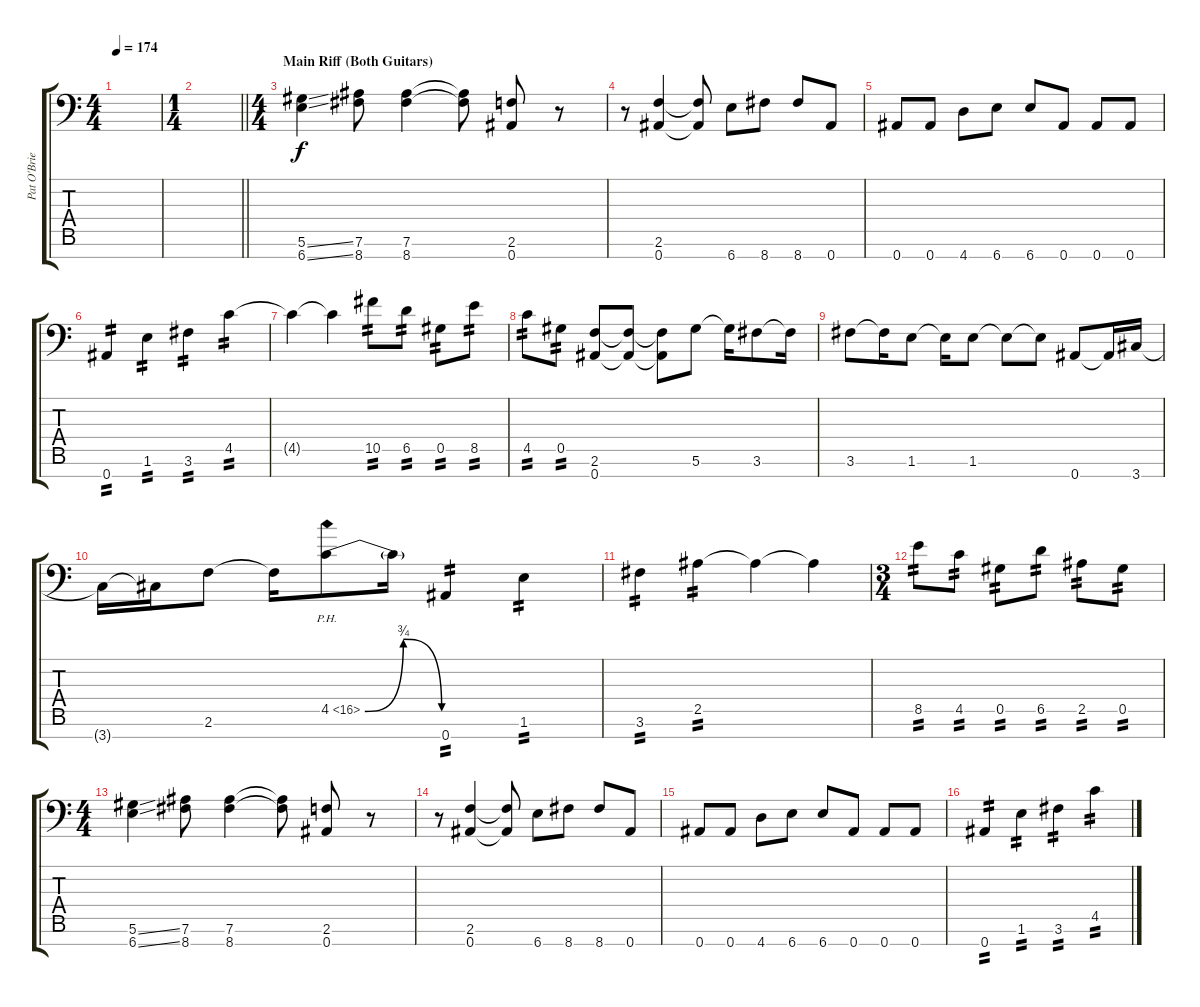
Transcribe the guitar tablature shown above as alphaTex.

\track ("Pat O'Brien" "Pat O'Brie") {instrument distortionguitar}
\staff {score tabs}
\tuning (Eb4 Bb3 Gb3 Db3 Ab2 Eb2 Bb1) {hide}
\ts (4 4)
\tempo 174
\clef f4
\ks c
|
\ts (1 4)
\barLineRight lightlight
|
\ts (4 4)
\section ("" "Main Riff (Both Guitars)")
(5.6{ss} 6.7{ss}).4 (7.6 8.7).8 (7.6 8.7).4 (7.6{t} 8.7{t}).8 (2.6 0.7).8 r.8 |
r.8 (2.6 0.7).4 (2.6{t} 0.7{t}).8 6.7.8 8.7.8 8.7.8 0.7.8 |
0.7.8 0.7.8 4.7.8 6.7.8 6.7.8 0.7.8 0.7.8 0.7.8 |
0.7.4{tp 2} 1.6.4{tp 2} 3.6.4{tp 2} 4.5.4{tp 2} |
4.5{t}.4 4.5{t}.4 10.5.8{tp 2} 6.5.8{tp 2} 0.5.8{tp 2} 8.5.8{tp 2} |
4.5.8{tp 2} 0.5.8{tp 2} (2.6 0.7).8 (2.6{t} 0.7{t}).8 (2.6{t} 0.7{t}).8 5.6.8 5.6{t}.16 3.6.8 3.6{t}.16 |
3.6.8 3.6{t}.16 1.6.8 1.6{t}.16 1.6.8 1.6{t}.8 1.6{t}.8 0.7.8 0.7{t}.16 3.7.16 |
3.7{t}.16 3.7{t}.16 2.6.8 2.6{t}.16 4.5{be (bendrelease 0 0 30 3 30 3 60 0) ph 12}.8 4.5{t}.16 0.7.4{tp 2} 1.6.4{tp 2} |
3.6.4{tp 2} 2.5.4{tp 2} 2.5{t}.4 2.5{t}.4 |
\ts (3 4)
8.5.8{tp 2} 4.5.8{tp 2} 0.5.8{tp 2} 6.5.8{tp 2} 2.5.8{tp 2} 0.5.8{tp 2} |
\ts (4 4)
(5.6{ss} 6.7{ss}).4 (7.6 8.7).8 (7.6 8.7).4 (7.6{t} 8.7{t}).8 (2.6 0.7).8 r.8 |
r.8 (2.6 0.7).4 (2.6{t} 0.7{t}).8 6.7.8 8.7.8 8.7.8 0.7.8 |
0.7.8 0.7.8 4.7.8 6.7.8 6.7.8 0.7.8 0.7.8 0.7.8 |
0.7.4{tp 2} 1.6.4{tp 2} 3.6.4{tp 2} 4.5.4{tp 2}
